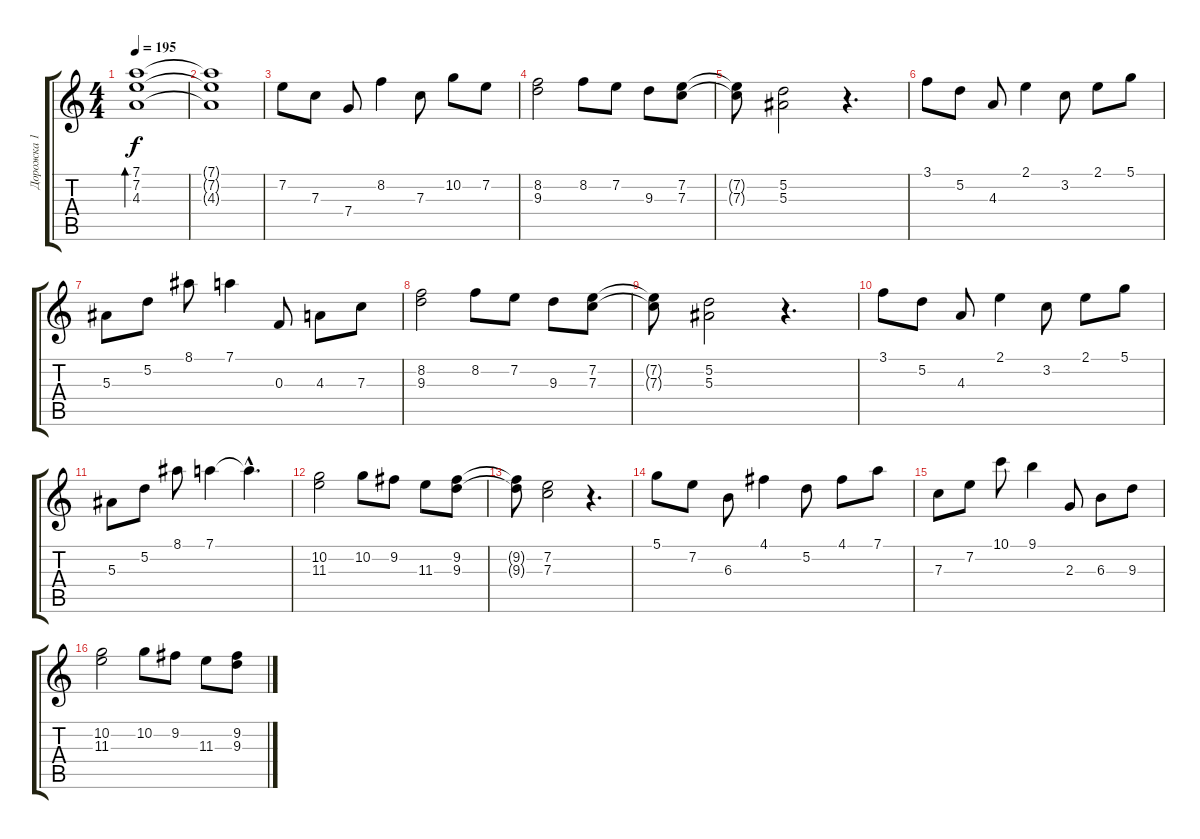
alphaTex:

\track ("Дорожка 1" "Дорожка 1") {instrument distortionguitar}
\staff {score tabs}
\tuning (D4 A3 F3 C3 G2 D2) {hide}
\ts (4 4)
\tempo 195
\clef g2
\ks c
(7.1 7.2 4.3).1{bd 60 dy f} |
(7.1{t} 7.2{t} 4.3{t}).1 |
7.2.8 7.3.8 7.4.8 8.2.4 7.3.8 10.2.8 7.2.8 |
(8.2 9.3).2 8.2.8 7.2.8 9.3.8 (7.2 7.3).8 |
(7.2{t} 7.3{t}).8 (5.2 5.3).2 r.4{d} |
3.1.8 5.2.8 4.3.8 2.1.4 3.2.8 2.1.8 5.1.8 |
5.3.8 5.2.8 8.1.8 7.1.4 0.3.8 4.3.8 7.3.8 |
(8.2 9.3).2 8.2.8 7.2.8 9.3.8 (7.2 7.3).8 |
(7.2{t} 7.3{t}).8 (5.2 5.3).2 r.4{d} |
3.1.8 5.2.8 4.3.8 2.1.4 3.2.8 2.1.8 5.1.8 |
5.3.8 5.2.8 8.1.8 7.1.4 7.1{hac t}.4{d} |
(10.2 11.3).2 10.2.8 9.2.8 11.3.8 (9.2 9.3).8 |
(9.2{t} 9.3{t}).8 (7.2 7.3).2 r.4{d} |
5.1.8 7.2.8 6.3.8 4.1.4 5.2.8 4.1.8 7.1.8 |
7.3.8 7.2.8 10.1.8 9.1.4 2.3.8 6.3.8 9.3.8 |
(10.2 11.3).2 10.2.8 9.2.8 11.3.8 (9.2 9.3).8
